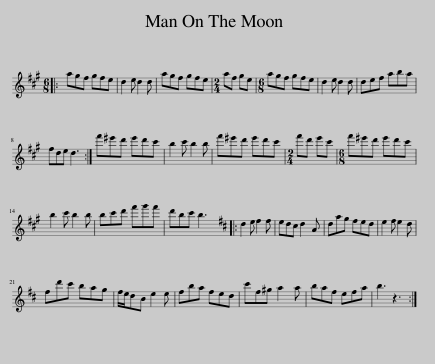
X:1
L:1/8
M:6/8
I:linebreak $
K:A
V:1 treble
V:1
|: agf gfe | d2 e d2 d | agf gfe |[M:2/4] af ge |[M:6/8] agf gfe | %5
 d2 e d2 d | def aba |$ fde d3 :| f'^e'd' e'd'c' | b2 c' b2 b | %10
 f'^e'd' e'd'c' |[M:2/4] f'd' e'c' |[M:6/8] f'^e'd' e'd'c' |$ b2 c' b2 b | bc'd' f'g'f' | %15
 d'bc' b3 |:[K:D] d2 e f2 f | edc d2 A | dag fed | e2 f e2 d |$ %20
 fd'c' bag | f/e/dB e2 e | fba fed | c'f^g a2 a | baf efa | %25
 b3 z3 :| %26
